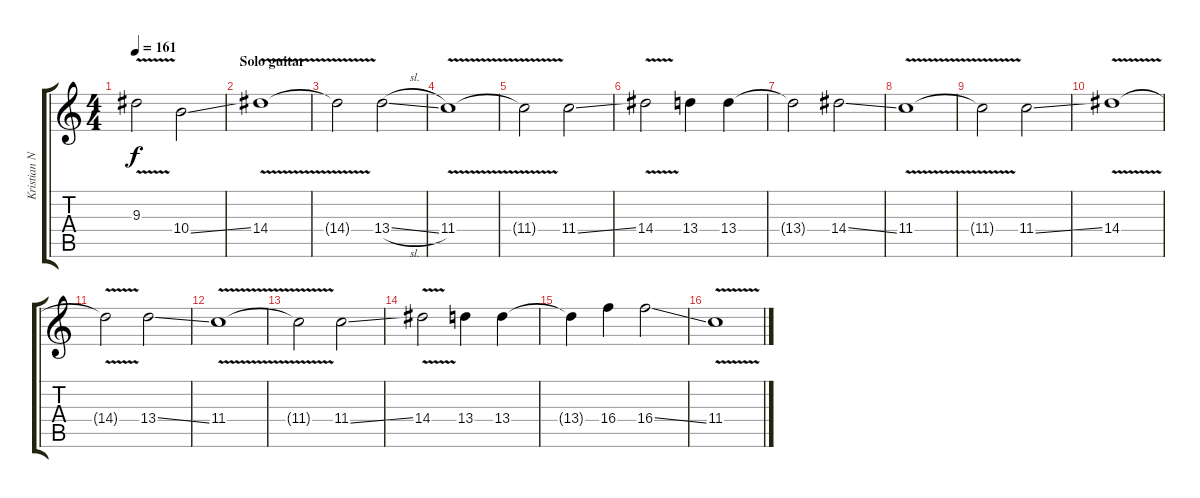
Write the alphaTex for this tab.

\track ("Kristian Niemann" "Kristian N") {instrument distortionguitar}
\staff {score tabs}
\tuning (Eb4 Bb3 Gb3 Db3 Ab2 Eb2) {hide}
\ts (4 4)
\tempo 161
\clef g2
\ks c
9.3{v}.2{dy f} 10.4{ss}.2{volume 16} |
\section ("" "Solo guitar")
14.4{v}.1 |
14.4{t}.2 13.4{sl}.2 |
11.4{v}.1 |
11.4{t}.2 11.4{ss}.2 |
14.4{v}.2 13.4.4 13.4.4 |
13.4{t}.2 14.4{ss}.2 |
11.4{v}.1 |
11.4{t}.2 11.4{ss}.2 |
14.4{v}.1 |
14.4{t}.2 13.4{ss}.2 |
11.4{v}.1 |
11.4{t}.2 11.4{ss}.2 |
14.4{v}.2 13.4.4 13.4.4 |
13.4{t}.4 16.4.4 16.4{ss}.2 |
11.4{v}.1
